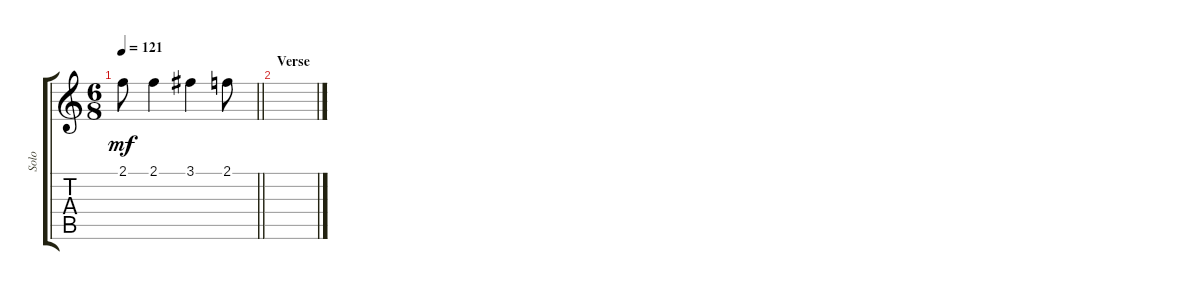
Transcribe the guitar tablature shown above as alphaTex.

\track ("Solo" "Solo") {instrument overdrivenguitar}
\staff {score tabs}
\tuning (Eb4 Bb3 Gb3 Db3 Ab2 Eb2) {hide}
\ts (6 8)
\tempo 121
\clef g2
\barLineRight lightlight
\ks c
2.1{t}.8{dy mf} 2.1.4 3.1.4 2.1.8 |
\section ("" "Verse")
